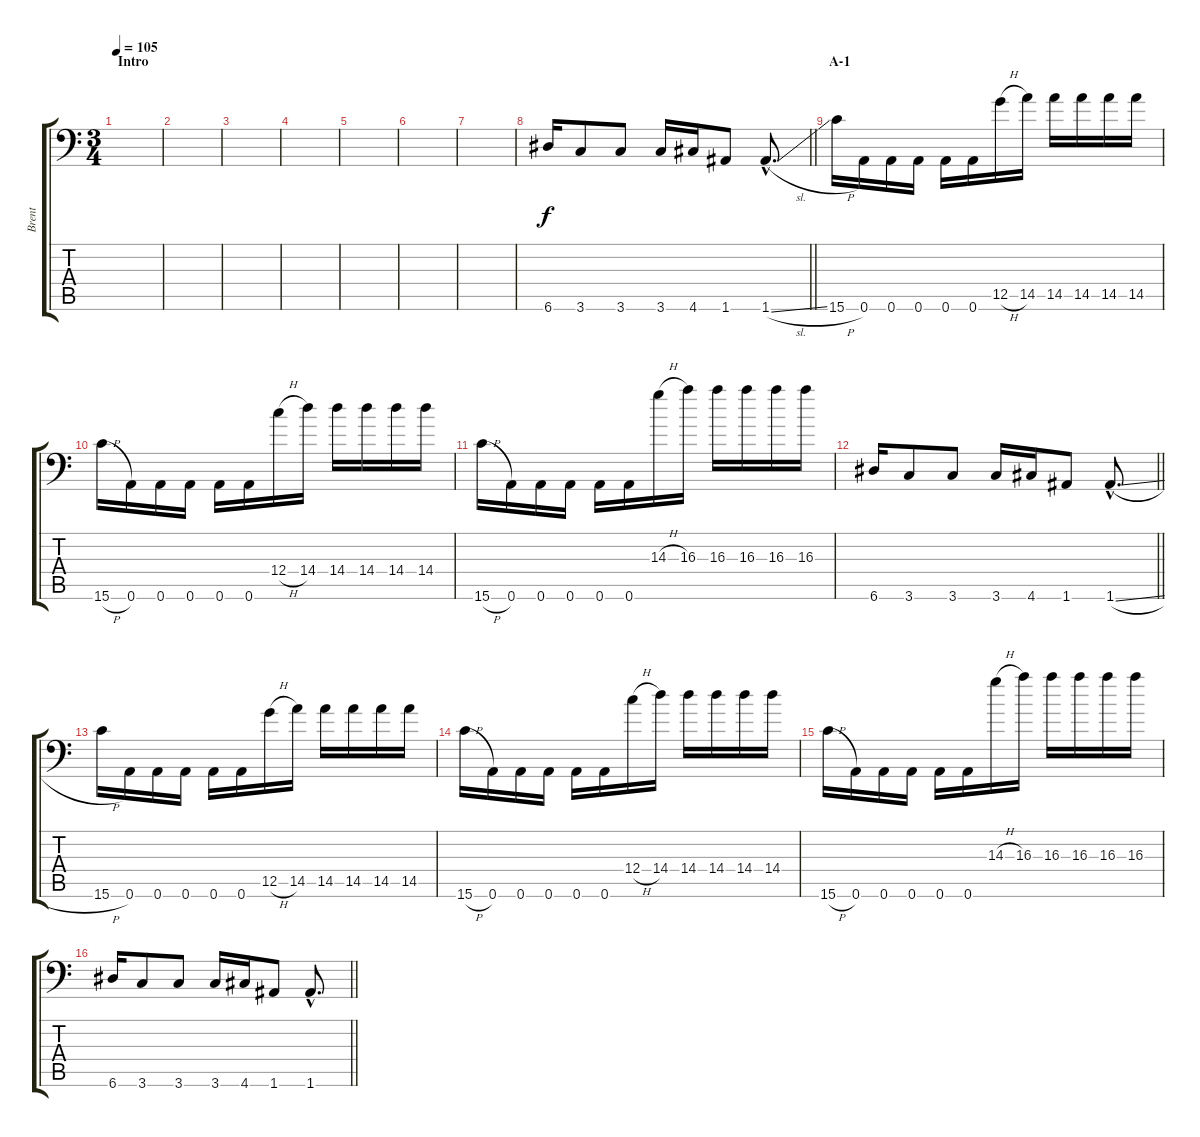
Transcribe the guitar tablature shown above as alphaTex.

\track ("Brent" "Brent") {instrument distortionguitar}
\staff {score tabs}
\tuning (D4 A3 F3 C3 G2 A1) {hide}
\ts (3 4)
\section ("" "Intro")
\tempo 105
\clef f4
\ks c
|
|
|
|
|
|
|
\barLineRight lightlight
6.6.16 3.6.8 3.6.8 3.6.16 4.6.16 1.6.8 1.6{sl hac}.8{d} |
\section ("" "A-1")
15.6{h}.16 0.6.16 0.6.16 0.6.16 0.6.16 0.6.16 12.5{h}.16 14.5.16 14.5.16 14.5.16 14.5.16 14.5.16 |
15.6{h}.16 0.6.16 0.6.16 0.6.16 0.6.16 0.6.16 12.4{h}.16 14.4.16 14.4.16 14.4.16 14.4.16 14.4.16 |
15.6{h}.16 0.6.16 0.6.16 0.6.16 0.6.16 0.6.16 14.3{h}.16 16.3.16 16.3.16 16.3.16 16.3.16 16.3.16 |
\barLineRight lightlight
6.6.16 3.6.8 3.6.8 3.6.16 4.6.16 1.6.8 1.6{sl hac}.8{d} |
15.6{h}.16 0.6.16 0.6.16 0.6.16 0.6.16 0.6.16 12.5{h}.16 14.5.16 14.5.16 14.5.16 14.5.16 14.5.16 |
15.6{h}.16 0.6.16 0.6.16 0.6.16 0.6.16 0.6.16 12.4{h}.16 14.4.16 14.4.16 14.4.16 14.4.16 14.4.16 |
15.6{h}.16 0.6.16 0.6.16 0.6.16 0.6.16 0.6.16 14.3{h}.16 16.3.16 16.3.16 16.3.16 16.3.16 16.3.16 |
\barLineRight lightlight
6.6.16 3.6.8 3.6.8 3.6.16 4.6.16 1.6.8 1.6{sl hac}.8{d}
